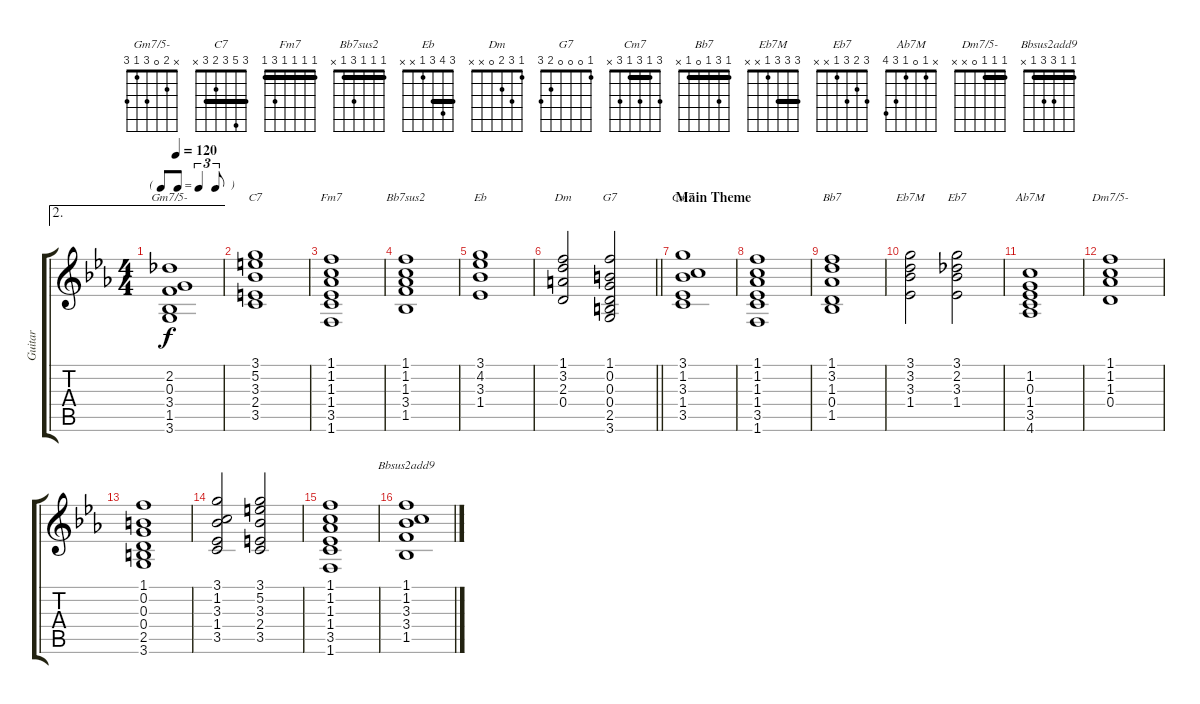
\track ("Guitar" "Guitar") {instrument acousticguitarnylon}
\staff {score tabs}
\tuning (E4 B3 G3 D3 A2 E2) {hide}
\chord ("Gm7/5-" x 2 0 3 1 3)
\chord ("C7" 3 5 3 2 3 x) {barre 3}
\chord ("Fm7" 1 1 1 1 3 1) {barre 1}
\chord ("Bb7sus2" 1 1 1 3 1 x) {barre 1}
\chord ("Eb" 3 4 3 1 x x) {barre 3}
\chord ("Dm" 1 3 2 0 x x)
\chord ("G7" 1 0 0 0 2 3)
\chord ("Cm7" 3 1 3 1 3 x) {barre 1}
\chord ("Bb7" 1 3 1 0 1 x) {barre 1}
\chord ("Eb7M" 3 3 3 1 x x) {barre 3}
\chord ("Eb7" 3 2 3 1 x x)
\chord ("Ab7M" x 1 0 1 3 4)
\chord ("Dm7/5-" 1 1 1 0 x x) {barre 1}
\chord ("Bbsus2add9" 1 1 3 3 1 x) {barre 1}
\ae 2
\ts (4 4)
\tf triplet8th
\tempo 120
\clef g2
\ks eb
(2.2 0.3 3.4 1.5 3.6).1{ch "Gm7/5-" dy f} |
(3.1 5.2 3.3 2.4 3.5).1{ch "C7"} |
(1.1 1.2 1.3 1.4 3.5 1.6).1{ch "Fm7"} |
(1.1 1.2 1.3 3.4 1.5).1{ch "Bb7sus2"} |
(3.1 4.2 3.3 1.4).1{ch "Eb"} |
\barLineRight lightlight
(1.1 3.2 2.3 0.4).2{ch "Dm"} (1.1 0.2 0.3 0.4 2.5 3.6).2{ch "G7"} |
\section ("" "Main Theme")
(3.1 1.2 3.3 1.4 3.5).1{ch "Cm7"} |
(1.1 1.2 1.3 1.4 3.5 1.6).1 |
(1.1 3.2 1.3 0.4 1.5).1{ch "Bb7"} |
(3.1 3.2 3.3 1.4).2{ch "Eb7M"} (3.1 2.2 3.3 1.4).2{ch "Eb7"} |
(1.2 0.3 1.4 3.5 4.6).1{ch "Ab7M"} |
(1.1 1.2 1.3 0.4).1{ch "Dm7/5-"} |
(1.1 0.2 0.3 0.4 2.5 3.6).1 |
(3.1 1.2 3.3 1.4 3.5).2 (3.1 5.2 3.3 2.4 3.5).2 |
(1.1 1.2 1.3 1.4 3.5 1.6).1 |
(1.1 1.2 3.3 3.4 1.5).1{ch "Bbsus2add9"}
